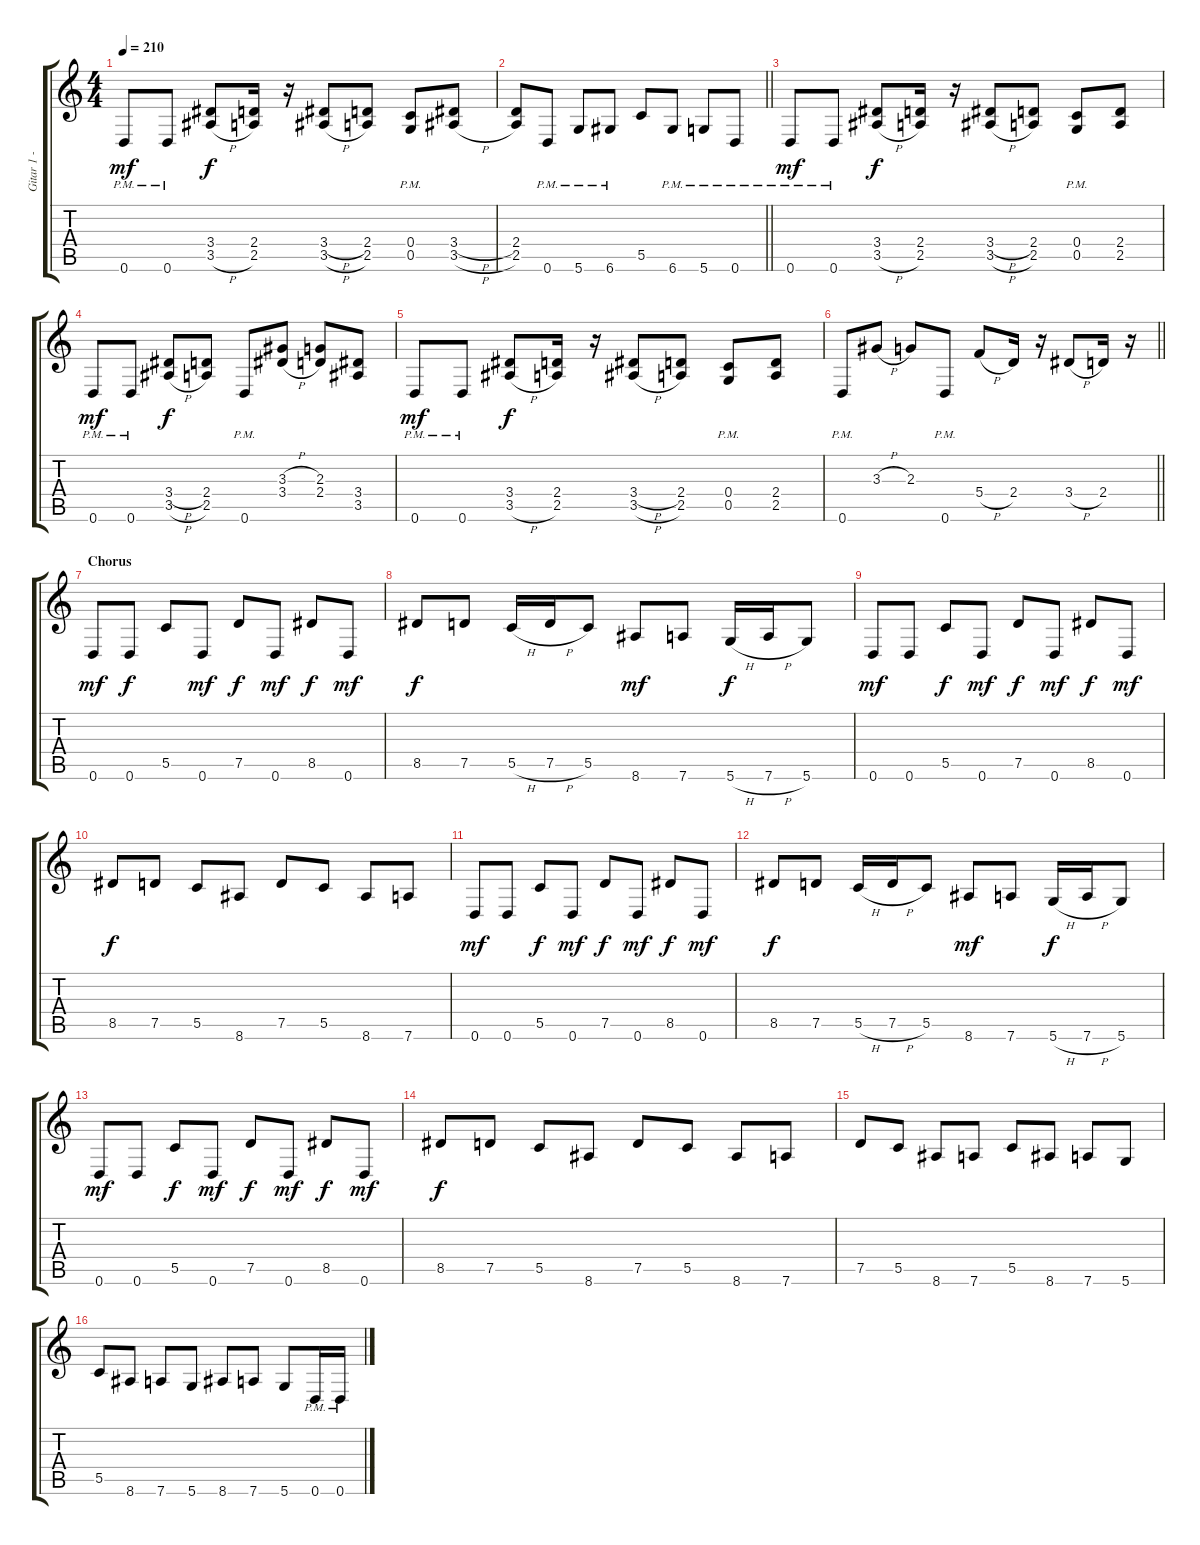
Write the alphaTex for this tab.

\track ("Gitar 1 - Volkan" "Gitar 1 - ") {instrument distortionguitar}
\staff {score tabs}
\tuning (D4 A3 F3 C3 G2 D2) {hide}
\ts (4 4)
\tempo 210
\clef g2
\ks c
0.6{pm}.8{dy mf} 0.6{pm}.8 (3.4 3.5{h}).8{dy f} (2.4 2.5).16 r.16 (3.4{h} 3.5{h}).8 (2.4 2.5).8 (0.4{pm} 0.5{pm}).8 (3.4{h} 3.5{h}).8 |
\barLineRight lightlight
(2.4 2.5).8 0.6{pm}.8 5.6{pm}.8 6.6{pm}.8 5.5.8 6.6{pm}.8 5.6{pm}.8 0.6{pm}.8 |
0.6{pm}.8{dy mf} 0.6{pm}.8 (3.4 3.5{h}).8{dy f} (2.4 2.5).16 r.16 (3.4{h} 3.5{h}).8 (2.4 2.5).8 (0.4{pm} 0.5{pm}).8 (2.4 2.5).8 |
0.6{pm}.8{dy mf} 0.6{pm}.8 (3.4{h} 3.5{h}).8{dy f} (2.4 2.5).8 0.6{pm}.8 (3.3{h} 3.4{h}).8 (2.3 2.4).8 (3.4 3.5).8 |
0.6{pm}.8{dy mf} 0.6{pm}.8 (3.4 3.5{h}).8{dy f} (2.4 2.5).16 r.16 (3.4{h} 3.5{h}).8 (2.4 2.5).8 (0.4{pm} 0.5{pm}).8 (2.4 2.5).8 |
\barLineRight lightlight
0.6{pm}.8 3.3{h}.8 2.3.8 0.6{pm}.8 5.4{h}.8 2.4.16 r.16 3.4{h}.8 2.4.16 r.16 |
\section ("" "Chorus")
0.6.8{dy mf} 0.6.8{dy f} 5.5.8 0.6.8{dy mf} 7.5.8{dy f} 0.6.8{dy mf} 8.5.8{dy f} 0.6.8{dy mf} |
8.5.8{dy f} 7.5.8 5.5{h}.16 7.5{h}.16 5.5.8 8.6.8{dy mf} 7.6.8 5.6{h}.16{dy f} 7.6{h}.16 5.6.8 |
0.6.8{dy mf} 0.6.8 5.5.8{dy f} 0.6.8{dy mf} 7.5.8{dy f} 0.6.8{dy mf} 8.5.8{dy f} 0.6.8{dy mf} |
8.5.8{dy f} 7.5.8 5.5.8 8.6.8 7.5.8 5.5.8 8.6.8 7.6.8 |
0.6.8{dy mf} 0.6.8 5.5.8{dy f} 0.6.8{dy mf} 7.5.8{dy f} 0.6.8{dy mf} 8.5.8{dy f} 0.6.8{dy mf} |
8.5.8{dy f} 7.5.8 5.5{h}.16 7.5{h}.16 5.5.8 8.6.8{dy mf} 7.6.8 5.6{h}.16{dy f} 7.6{h}.16 5.6.8 |
0.6.8{dy mf} 0.6.8 5.5.8{dy f} 0.6.8{dy mf} 7.5.8{dy f} 0.6.8{dy mf} 8.5.8{dy f} 0.6.8{dy mf} |
8.5.8{dy f} 7.5.8 5.5.8 8.6.8 7.5.8 5.5.8 8.6.8 7.6.8 |
7.5.8 5.5.8 8.6.8 7.6.8 5.5.8 8.6.8 7.6.8 5.6.8 |
5.5.8 8.6.8 7.6.8 5.6.8 8.6.8 7.6.8 5.6.8 0.6{pm}.16 0.6{pm}.16
